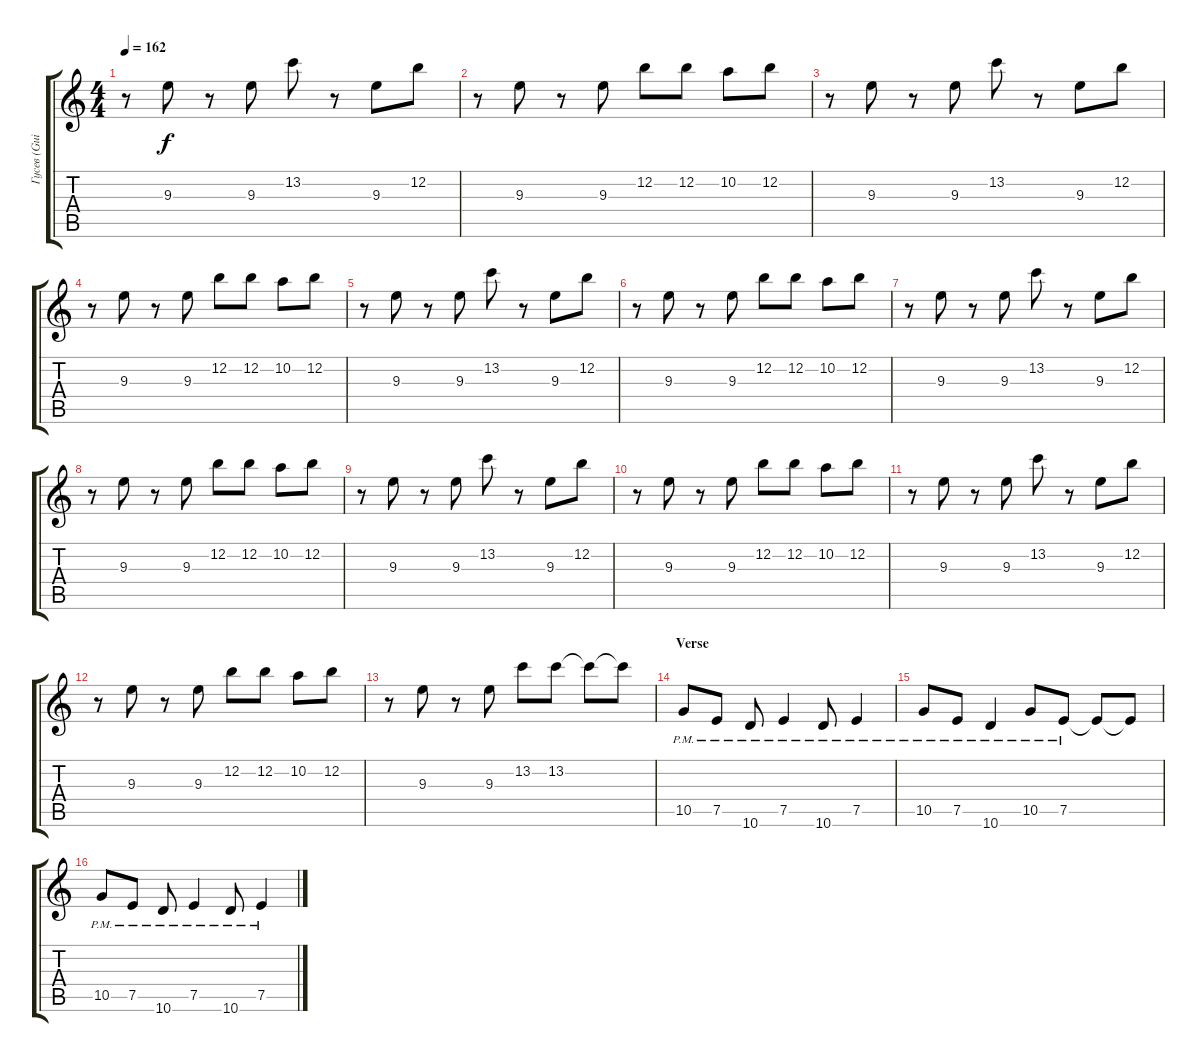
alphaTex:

\track ("Гусев (Guitar 2)" "Гусев (Gui") {instrument acousticguitarnylon}
\staff {score tabs}
\tuning (E4 B3 G3 D3 A2 E2) {hide}
\ts (4 4)
\tempo 162
\clef g2
\ks c
r.8{dy f} 9.3.8 r.8 9.3.8 13.2.8 r.8 9.3.8 12.2.8 |
r.8 9.3.8 r.8 9.3.8 12.2.8 12.2.8 10.2.8 12.2.8 |
r.8 9.3.8 r.8 9.3.8 13.2.8 r.8 9.3.8 12.2.8 |
r.8 9.3.8 r.8 9.3.8 12.2.8 12.2.8 10.2.8 12.2.8 |
r.8 9.3.8 r.8 9.3.8 13.2.8 r.8 9.3.8 12.2.8 |
r.8 9.3.8 r.8 9.3.8 12.2.8 12.2.8 10.2.8 12.2.8 |
r.8 9.3.8 r.8 9.3.8 13.2.8 r.8 9.3.8 12.2.8 |
r.8 9.3.8 r.8 9.3.8 12.2.8 12.2.8 10.2.8 12.2.8 |
r.8 9.3.8 r.8 9.3.8 13.2.8 r.8 9.3.8 12.2.8 |
r.8 9.3.8 r.8 9.3.8 12.2.8 12.2.8 10.2.8 12.2.8 |
r.8 9.3.8 r.8 9.3.8 13.2.8 r.8 9.3.8 12.2.8 |
r.8 9.3.8 r.8 9.3.8 12.2.8 12.2.8 10.2.8 12.2.8 |
r.8 9.3.8 r.8 9.3.8 13.2.8 13.2.8 13.2{t}.8 13.2{t}.8 |
\section ("" "Verse")
10.5{pm}.8 7.5{pm}.8 10.6{pm}.8 7.5{pm}.4 10.6{pm}.8 7.5{pm}.4 |
10.5{pm}.8 7.5{pm}.8 10.6{pm}.4 10.5{pm}.8 7.5{pm}.8 7.5{t}.8 7.5{t}.8 |
10.5{pm}.8 7.5{pm}.8 10.6{pm}.8 7.5{pm}.4 10.6{pm}.8 7.5{pm}.4
